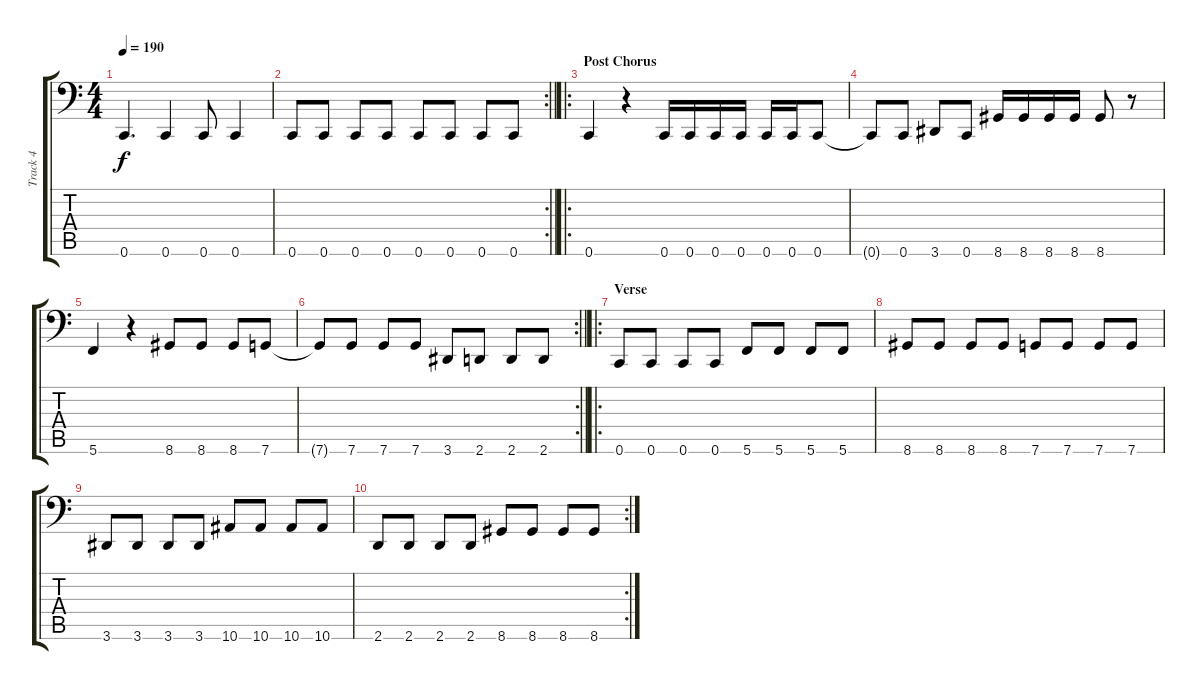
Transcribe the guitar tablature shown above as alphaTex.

\track ("Track 4" "Track 4") {instrument electricbasspick}
\staff {score tabs}
\tuning (D3 A2 F2 C2 G1 C1) {hide}
\ts (4 4)
\tempo 190
\clef f4
\ks c
0.6.4{d dy f} 0.6.4 0.6.8 0.6.4 |
\rc 2
\barLineRight lightlight
0.6.8 0.6.8 0.6.8 0.6.8 0.6.8 0.6.8 0.6.8 0.6.8 |
\ro
\section ("" "Post Chorus")
0.6.4 r.4 0.6.16 0.6.16 0.6.16 0.6.16 0.6.16 0.6.16 0.6.8 |
0.6{t}.8 0.6.8 3.6.8 0.6.8 8.6.16 8.6.16 8.6.16 8.6.16 8.6.8 r.8 |
5.6.4 r.4 8.6.8 8.6.8 8.6.8 7.6.8 |
\rc 2
\barLineRight lightlight
7.6{t}.8 7.6.8 7.6.8 7.6.8 3.6.8 2.6.8 2.6.8 2.6.8 |
\ro
\section ("" "Verse")
0.6.8 0.6.8 0.6.8 0.6.8 5.6.8 5.6.8 5.6.8 5.6.8 |
8.6.8 8.6.8 8.6.8 8.6.8 7.6.8 7.6.8 7.6.8 7.6.8 |
3.6.8 3.6.8 3.6.8 3.6.8 10.6.8 10.6.8 10.6.8 10.6.8 |
\rc 2
2.6.8 2.6.8 2.6.8 2.6.8 8.6.8 8.6.8 8.6.8 8.6.8
